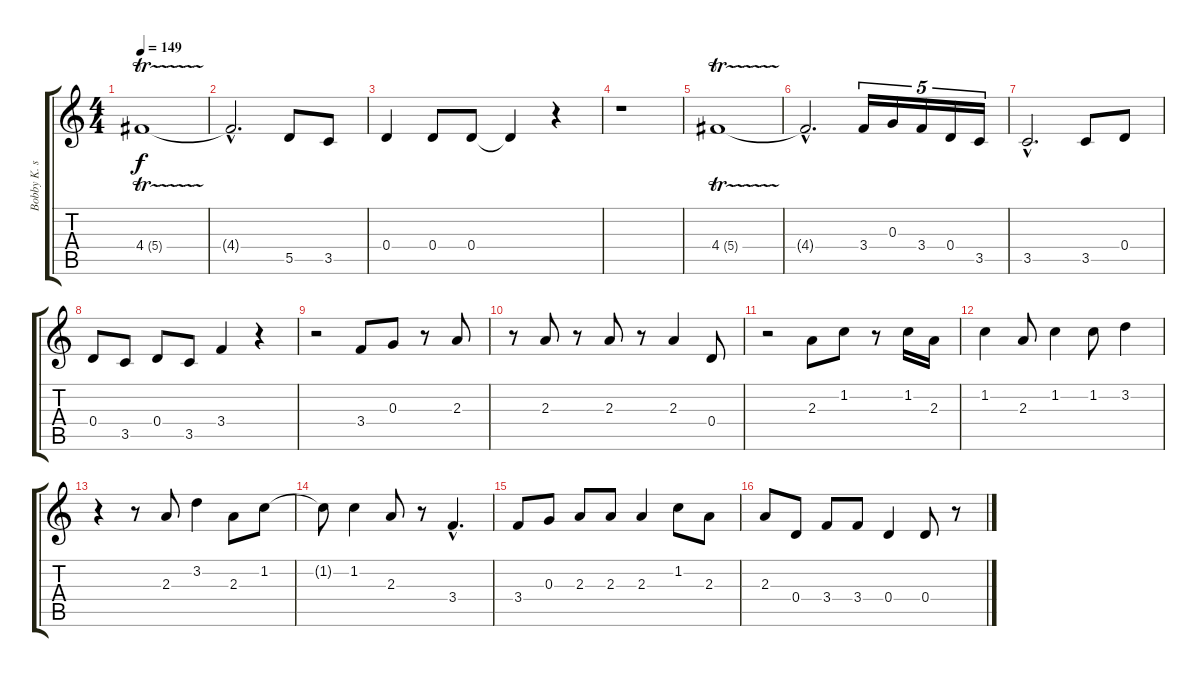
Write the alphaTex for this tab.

\track ("Bobby K. sax" "Bobby K. s") {instrument altosax}
\staff {score tabs}
\tuning (E5 B4 G4 D4 A3 D3) {hide}
\ts (4 4)
\tempo 149
\clef g2
\ks c
4.4{tr (5 32)}.1{dy f} |
4.4{hac t}.2{d} 5.5.8 3.5.8 |
0.4.4 0.4.8 0.4.8 0.4{t}.4 r.4 |
r.1 |
4.4{tr (5 32)}.1 |
4.4{hac t}.2{d} 3.4.16{tu (5 4)} 0.3.16{tu (5 4)} 3.4.16{tu (5 4)} 0.4.16{tu (5 4)} 3.5.16{tu (5 4)} |
3.5{hac}.2{d} 3.5.8 0.4.8 |
0.4.8 3.5.8 0.4.8 3.5.8 3.4.4 r.4 |
r.2 3.4.8 0.3.8 r.8 2.3.8 |
r.8 2.3.8 r.8 2.3.8 r.8 2.3.4 0.4.8 |
r.2 2.3.8 1.2.8 r.8 1.2.16 2.3.16 |
1.2.4 2.3.8 1.2.4 1.2.8 3.2.4 |
r.4 r.8 2.3.8 3.2.4 2.3.8 1.2.8 |
1.2{t}.8 1.2.4 2.3.8 r.8 3.4{hac}.4{d} |
3.4.8 0.3.8 2.3.8 2.3.8 2.3.4 1.2.8 2.3.8 |
2.3.8 0.4.8 3.4.8 3.4.8 0.4.4 0.4.8 r.8
